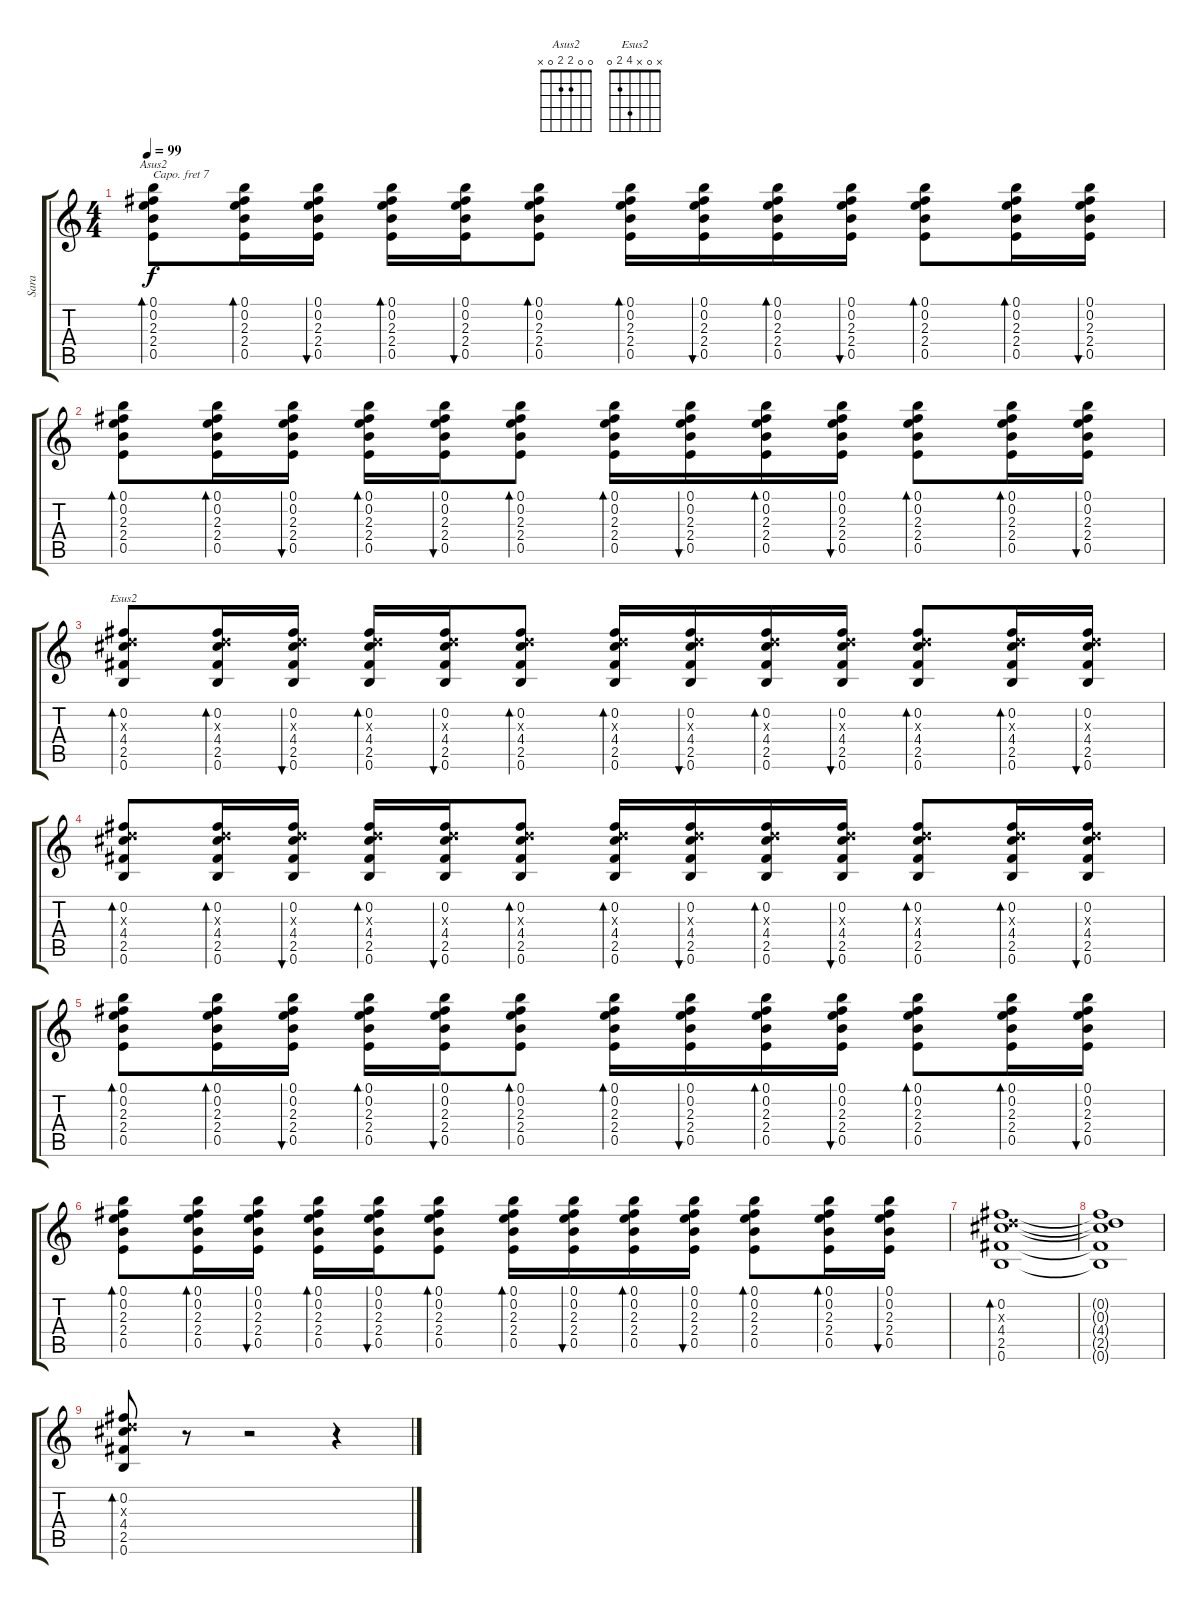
\track ("Sara" "Sara") {instrument acousticguitarsteel}
\staff {score tabs}
\capo 7
\tuning (E4 B3 G3 D3 A2 E2) {hide}
\chord ("Asus2" 0 0 2 2 0 x)
\chord ("Esus2" x 0 x 4 2 0)
\ts (4 4)
\tempo 99
\clef g2
\ks c
(0.1 0.2 2.3 2.4 0.5).8{bd 30 ch "Asus2" dy f} (0.1 0.2 2.3 2.4 0.5).16{bd 30} (0.1 0.2 2.3 2.4 0.5).16{bu 30} (0.1 0.2 2.3 2.4 0.5).16{bd 30} (0.1 0.2 2.3 2.4 0.5).16{bu 30} (0.1 0.2 2.3 2.4 0.5).8{bd 30} (0.1 0.2 2.3 2.4 0.5).16{bd 30} (0.1 0.2 2.3 2.4 0.5).16{bu 30} (0.1 0.2 2.3 2.4 0.5).16{bd 30} (0.1 0.2 2.3 2.4 0.5).16{bu 30} (0.1 0.2 2.3 2.4 0.5).8{bd 30} (0.1 0.2 2.3 2.4 0.5).16{bd 30} (0.1 0.2 2.3 2.4 0.5).16{bu 30} |
(0.1 0.2 2.3 2.4 0.5).8{bd 30} (0.1 0.2 2.3 2.4 0.5).16{bd 30} (0.1 0.2 2.3 2.4 0.5).16{bu 30} (0.1 0.2 2.3 2.4 0.5).16{bd 30} (0.1 0.2 2.3 2.4 0.5).16{bu 30} (0.1 0.2 2.3 2.4 0.5).8{bd 30} (0.1 0.2 2.3 2.4 0.5).16{bd 30} (0.1 0.2 2.3 2.4 0.5).16{bu 30} (0.1 0.2 2.3 2.4 0.5).16{bd 30} (0.1 0.2 2.3 2.4 0.5).16{bu 30} (0.1 0.2 2.3 2.4 0.5).8{bd 30} (0.1 0.2 2.3 2.4 0.5).16{bd 30} (0.1 0.2 2.3 2.4 0.5).16{bu 30} |
(0.2 0.3{x} 4.4 2.5 0.6).8{bd 30 ch "Esus2"} (0.2 0.3{x} 4.4 2.5 0.6).16{bd 30} (0.2 0.3{x} 4.4 2.5 0.6).16{bu 30} (0.2 0.3{x} 4.4 2.5 0.6).16{bd 30} (0.2 0.3{x} 4.4 2.5 0.6).16{bu 30} (0.2 0.3{x} 4.4 2.5 0.6).8{bd 30} (0.2 0.3{x} 4.4 2.5 0.6).16{bd 30} (0.2 0.3{x} 4.4 2.5 0.6).16{bu 30} (0.2 0.3{x} 4.4 2.5 0.6).16{bd 30} (0.2 0.3{x} 4.4 2.5 0.6).16{bu 30} (0.2 0.3{x} 4.4 2.5 0.6).8{bd 30} (0.2 0.3{x} 4.4 2.5 0.6).16{bd 30} (0.2 0.3{x} 4.4 2.5 0.6).16{bu 30} |
(0.2 0.3{x} 4.4 2.5 0.6).8{bd 30} (0.2 0.3{x} 4.4 2.5 0.6).16{bd 30} (0.2 0.3{x} 4.4 2.5 0.6).16{bu 30} (0.2 0.3{x} 4.4 2.5 0.6).16{bd 30} (0.2 0.3{x} 4.4 2.5 0.6).16{bu 30} (0.2 0.3{x} 4.4 2.5 0.6).8{bd 30} (0.2 0.3{x} 4.4 2.5 0.6).16{bd 30} (0.2 0.3{x} 4.4 2.5 0.6).16{bu 30} (0.2 0.3{x} 4.4 2.5 0.6).16{bd 30} (0.2 0.3{x} 4.4 2.5 0.6).16{bu 30} (0.2 0.3{x} 4.4 2.5 0.6).8{bd 30} (0.2 0.3{x} 4.4 2.5 0.6).16{bd 30} (0.2 0.3{x} 4.4 2.5 0.6).16{bu 30} |
(0.1 0.2 2.3 2.4 0.5).8{bd 30} (0.1 0.2 2.3 2.4 0.5).16{bd 30} (0.1 0.2 2.3 2.4 0.5).16{bu 30} (0.1 0.2 2.3 2.4 0.5).16{bd 30} (0.1 0.2 2.3 2.4 0.5).16{bu 30} (0.1 0.2 2.3 2.4 0.5).8{bd 30} (0.1 0.2 2.3 2.4 0.5).16{bd 30} (0.1 0.2 2.3 2.4 0.5).16{bu 30} (0.1 0.2 2.3 2.4 0.5).16{bd 30} (0.1 0.2 2.3 2.4 0.5).16{bu 30} (0.1 0.2 2.3 2.4 0.5).8{bd 30} (0.1 0.2 2.3 2.4 0.5).16{bd 30} (0.1 0.2 2.3 2.4 0.5).16{bu 30} |
(0.1 0.2 2.3 2.4 0.5).8{bd 30} (0.1 0.2 2.3 2.4 0.5).16{bd 30} (0.1 0.2 2.3 2.4 0.5).16{bu 30} (0.1 0.2 2.3 2.4 0.5).16{bd 30} (0.1 0.2 2.3 2.4 0.5).16{bu 30} (0.1 0.2 2.3 2.4 0.5).8{bd 30} (0.1 0.2 2.3 2.4 0.5).16{bd 30} (0.1 0.2 2.3 2.4 0.5).16{bu 30} (0.1 0.2 2.3 2.4 0.5).16{bd 30} (0.1 0.2 2.3 2.4 0.5).16{bu 30} (0.1 0.2 2.3 2.4 0.5).8{bd 30} (0.1 0.2 2.3 2.4 0.5).16{bd 30} (0.1 0.2 2.3 2.4 0.5).16{bu 30} |
(0.2 0.3{x} 4.4 2.5 0.6).1{bd 30} |
(0.2{t} 0.3{t} 4.4{t} 2.5{t} 0.6{t}).1 |
(0.2 0.3{x} 4.4 2.5 0.6).8{bd 30} r.8 r.2 r.4
